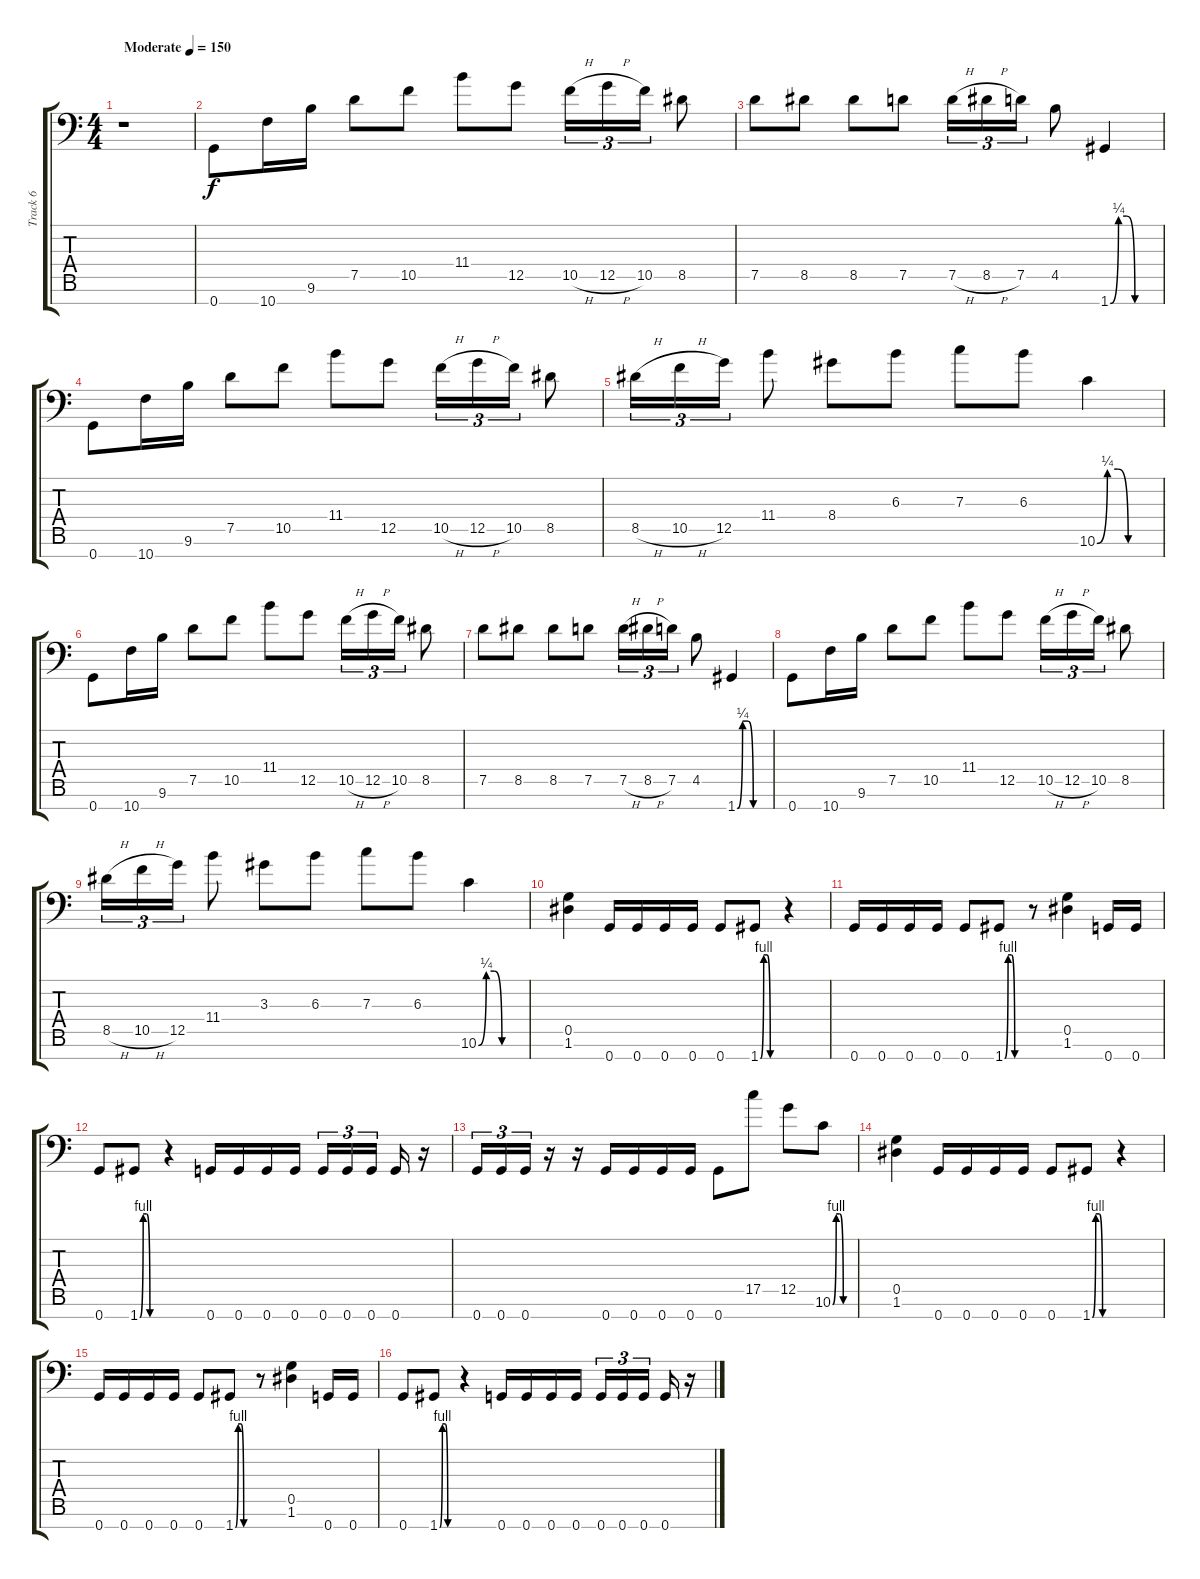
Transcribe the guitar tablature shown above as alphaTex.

\track ("Track 6" "Track 6") {instrument distortionguitar}
\staff {score tabs}
\tuning (D4 A3 F3 C3 G2 D2 G1) {hide}
\ts (4 4)
\tempo (150 "Moderate")
\clef f4
\ks c
r.1{dy f instrument distortionguitar} |
0.7.8 10.7.16 9.6.16 7.5.8 10.5.8 11.4.8 12.5.8 10.5{h}.16{tu (3 2)} 12.5{h}.16{tu (3 2)} 10.5.16{tu (3 2)} 8.5.8 |
7.5.8 8.5.8 8.5.8 7.5.8 7.5{h}.16{tu (3 2)} 8.5{h}.16{tu (3 2)} 7.5.16{tu (3 2)} 4.5.8 1.7{be (custom 0 0 10 1 20 1 30 0 60 0)}.4 |
0.7.8 10.7.16 9.6.16 7.5.8 10.5.8 11.4.8 12.5.8 10.5{h}.16{tu (3 2)} 12.5{h}.16{tu (3 2)} 10.5.16{tu (3 2)} 8.5.8 |
8.5{h}.16{tu (3 2)} 10.5{h}.16{tu (3 2)} 12.5.16{tu (3 2)} 11.4.8 8.4.8 6.3.8 7.3.8 6.3.8 10.6{be (custom 0 0 10 1 20 1 30 0 60 0)}.4 |
0.7.8 10.7.16 9.6.16 7.5.8 10.5.8 11.4.8 12.5.8 10.5{h}.16{tu (3 2)} 12.5{h}.16{tu (3 2)} 10.5.16{tu (3 2)} 8.5.8 |
7.5.8 8.5.8 8.5.8 7.5.8 7.5{h}.16{tu (3 2)} 8.5{h}.16{tu (3 2)} 7.5.16{tu (3 2)} 4.5.8 1.7{be (custom 0 0 10 1 20 1 30 0 60 0)}.4 |
0.7.8 10.7.16 9.6.16 7.5.8 10.5.8 11.4.8 12.5.8 10.5{h}.16{tu (3 2)} 12.5{h}.16{tu (3 2)} 10.5.16{tu (3 2)} 8.5.8 |
8.5{h}.16{tu (3 2)} 10.5{h}.16{tu (3 2)} 12.5.16{tu (3 2)} 11.4.8 3.3.8 6.3.8 7.3.8 6.3.8 10.6{be (custom 0 0 10 1 20 1 30 0 60 0)}.4 |
(0.5 1.6).4 0.7.16 0.7.16 0.7.16 0.7.16 0.7.8 1.7{be (custom 0 0 10 4 20 4 30 0 60 0)}.8 r.4 |
0.7.16 0.7.16 0.7.16 0.7.16 0.7.8 1.7{be (custom 0 0 10 4 20 4 30 0 60 0)}.8 r.8 (0.5 1.6).4 0.7.16 0.7.16 |
0.7.8 1.7{be (custom 0 0 10 4 20 4 30 0 60 0)}.8 r.4 0.7.16 0.7.16 0.7.16 0.7.16 0.7.16{tu (3 2)} 0.7.16{tu (3 2)} 0.7.16{tu (3 2)} 0.7.16 r.16 |
0.7.16{tu (3 2)} 0.7.16{tu (3 2)} 0.7.16{tu (3 2)} r.16 r.16 0.7.16 0.7.16 0.7.16 0.7.16 0.7.8 17.5.8 12.5.8 10.6{be (custom 0 0 10 4 20 4 30 0 60 0)}.8 |
(0.5 1.6).4 0.7.16 0.7.16 0.7.16 0.7.16 0.7.8 1.7{be (custom 0 0 10 4 20 4 30 0 60 0)}.8 r.4 |
0.7.16 0.7.16 0.7.16 0.7.16 0.7.8 1.7{be (custom 0 0 10 4 20 4 30 0 60 0)}.8 r.8 (0.5 1.6).4 0.7.16 0.7.16 |
0.7.8 1.7{be (custom 0 0 10 4 20 4 30 0 60 0)}.8 r.4 0.7.16 0.7.16 0.7.16 0.7.16 0.7.16{tu (3 2)} 0.7.16{tu (3 2)} 0.7.16{tu (3 2)} 0.7.16 r.16
